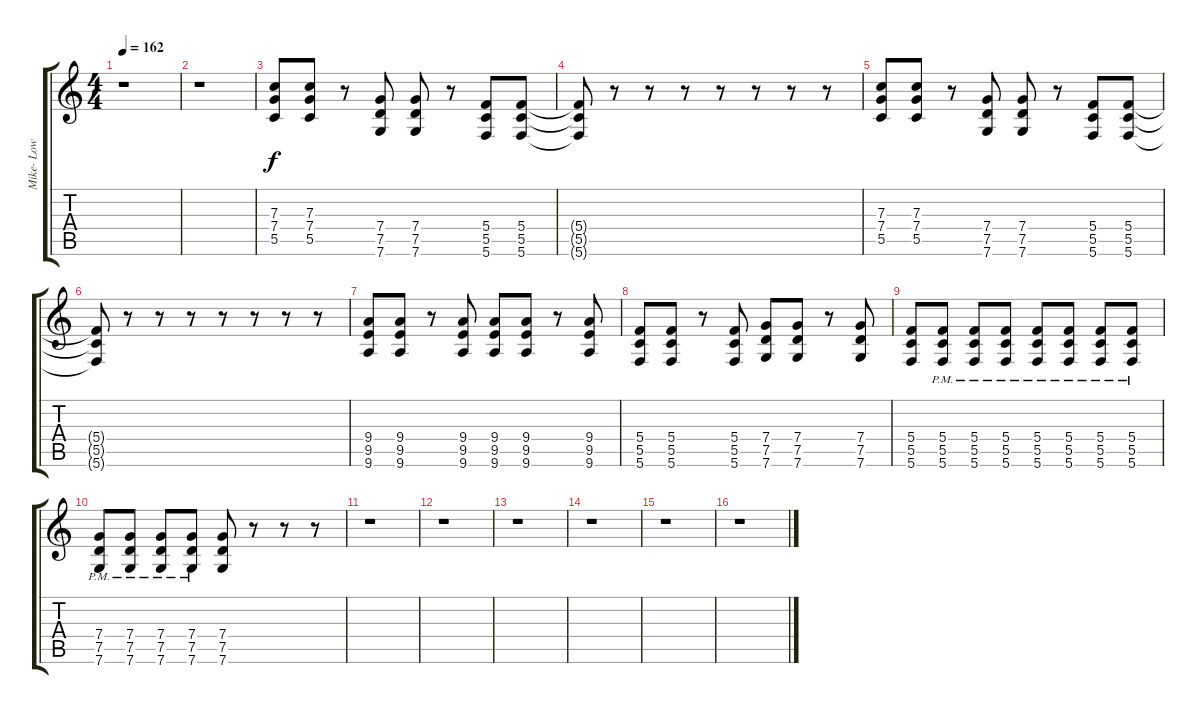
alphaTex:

\track ("Mike- Low Fi" "Mike- Low ") {instrument overdrivenguitar}
\staff {score tabs}
\tuning (D4 A3 F3 C3 G2 C2) {hide}
\ts (4 4)
\tempo 162
\clef g2
\ks c
r.1{dy f} |
r.1 |
(7.3 7.4 5.5).8 (7.3 7.4 5.5).8 r.8 (7.4 7.5 7.6).8 (7.4 7.5 7.6).8 r.8 (5.4 5.5 5.6).8 (5.4 5.5 5.6).8 |
(5.4{t} 5.5{t} 5.6{t}).8 r.8 r.8 r.8 r.8 r.8 r.8 r.8 |
(7.3 7.4 5.5).8 (7.3 7.4 5.5).8 r.8 (7.4 7.5 7.6).8 (7.4 7.5 7.6).8 r.8 (5.4 5.5 5.6).8 (5.4 5.5 5.6).8 |
(5.4{t} 5.5{t} 5.6{t}).8 r.8 r.8 r.8 r.8 r.8 r.8 r.8 |
(9.4 9.5 9.6).8 (9.4 9.5 9.6).8 r.8 (9.4 9.5 9.6).8 (9.4 9.5 9.6).8 (9.4 9.5 9.6).8 r.8 (9.4 9.5 9.6).8 |
(5.4 5.5 5.6).8 (5.4 5.5 5.6).8 r.8 (5.4 5.5 5.6).8 (7.4 7.5 7.6).8 (7.4 7.5 7.6).8 r.8 (7.4 7.5 7.6).8 |
(5.4 5.5 5.6).8 (5.4{pm} 5.5{pm} 5.6{pm}).8 (5.4{pm} 5.5{pm} 5.6{pm}).8 (5.4{pm} 5.5{pm} 5.6{pm}).8 (5.4{pm} 5.5{pm} 5.6{pm}).8 (5.4{pm} 5.5{pm} 5.6{pm}).8 (5.4{pm} 5.5{pm} 5.6{pm}).8 (5.4{pm} 5.5{pm} 5.6{pm}).8 |
(7.4{pm} 7.5{pm} 7.6{pm}).8 (7.4{pm} 7.5{pm} 7.6{pm}).8 (7.4{pm} 7.5{pm} 7.6{pm}).8 (7.4{pm} 7.5{pm} 7.6{pm}).8 (7.4 7.5 7.6).8 r.8 r.8 r.8 |
r.1 |
r.1 |
r.1 |
r.1 |
r.1 |
r.1
